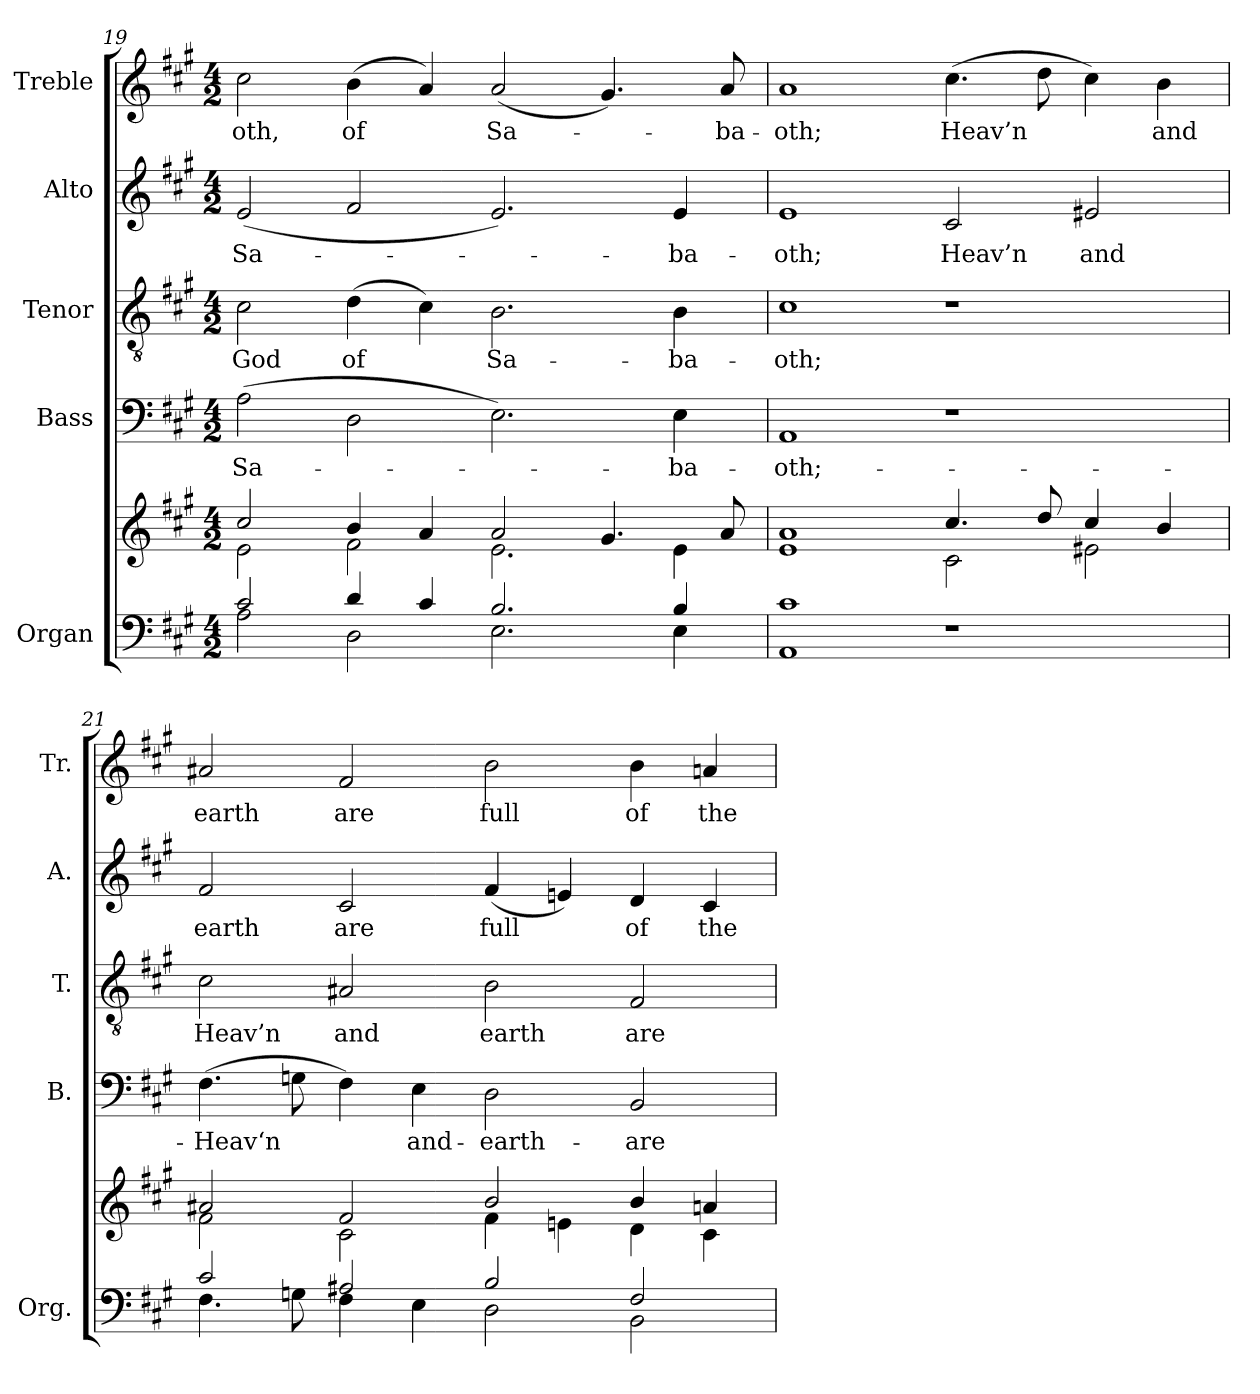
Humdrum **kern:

**kern	**kern	**kern	**text	**kern	**text	**kern	**text	**kern	**text
*part5	*part5	*part4	*part4	*part3	*part3	*part2	*part2	*part1	*part1
*staff6	*staff5	*staff4	*staff4	*staff3	*staff3	*staff2	*staff2	*staff1	*staff1
*I"Organ	*	*I"Bass	*	*I"Tenor	*	*I"Alto	*	*I"Treble	*
*I'Org.	*	*I'B.	*	*I'T.	*	*I'A.	*	*I'Tr.	*
*clefF4	*clefG2	*clefF4	*	*clefGv2	*	*clefG2	*	*clefG2	*
*	*	*	*	*ITrd7c12	*	*	*	*	*
*k[f#c#g#]	*k[f#c#g#]	*k[f#c#g#]	*	*k[f#c#g#]	*	*k[f#c#g#]	*	*k[f#c#g#]	*
*A:	*A:	*A:	*	*A:	*	*A:	*	*A:	*
*M4/2	*M4/2	*M4/2	*	*M4/2	*	*M4/2	*	*M4/2	*
=19	=19	=19	=19	=19	=19	=19	=19	=19	=19
*^	*^	*	*	*	*	*	*	*	*
!	!	!	!	!	!LO:LY:b:color=#000000	!	!	!	!	!	!
!	!	!	!	!	!	!	!LO:LY:b:color=#000000	!	!	!	!
!	!	!	!	!	!	!	!	!	!LO:LY:b:color=#000000	!	!
!	!	!	!	!	!	!	!	!	!	!	!LO:LY:b:color=#000000
2c#i/	2Ai\	2cc#i/	2ei\	(2Ai\	-Sa-	2C#i\	God	(2ei/	Sa-	2cc#i\	-oth,
!	!	!	!	!	!	!	!LO:LY:b:color=#000000	!	!	!	!
!	!	!	!	!	!	!	!	!	!	!	!LO:LY:b:color=#000000
4di/	2Di\	4bi/	2f#i\	2Di\	.	(4Di\	of	2f#i/	.	(4bi\	of
4c#i/	.	4ai/	.	.	.	4C#i\)	.	.	.	4ai/)	.
!	!	!	!	!	!	!	!LO:LY:b:color=#000000	!	!	!	!
!	!	!	!	!	!	!	!	!	!	!	!LO:LY:b:color=#000000
2.Bi/	2.Ei\	2ai/	2.ei\	2.Ei\)	.	2.BBi\	Sa-	2.ei/)	.	(2ai/	Sa-
.	.	4.g#i/	.	.	.	.	.	.	.	4.g#i/)	.
!	!	!	!	!	!LO:LY:b:color=#000000	!	!	!	!	!	!
!	!	!	!	!	!	!	!LO:LY:b:color=#000000	!	!	!	!
!	!	!	!	!	!	!	!	!	!LO:LY:b:color=#000000	!	!
4Bi/	4Ei\	.	4ei\	4Ei\	-ba-	4BBi\	-ba-	4ei/	-ba-	.	.
!	!	!	!	!	!	!	!	!	!	!	!LO:LY:b:color=#000000
.	.	8ai/	.	.	.	.	.	.	.	8ai/	-ba-
=20	=20	=20	=20	=20	=20	=20	=20	=20	=20	=20	=20
!	!	!	!	!	!LO:LY:b:color=#000000	!	!	!	!	!	!
!	!	!	!	!	!	!	!LO:LY:b:color=#000000	!	!	!	!
!	!	!	!	!	!	!	!	!	!LO:LY:b:color=#000000	!	!
!	!	!	!	!	!	!	!	!	!	!	!LO:LY:b:color=#000000
1c#i	1AAi	1ai	1ei	1AAi	-oth;-	1C#i	-oth;	1ei	-oth;	1ai	-oth;
!	!	!	!	!	!	!	!	!	!LO:LY:b:color=#000000	!	!
!	!	!	!	!	!	!	!	!	!	!	!LO:LY:b:color=#000000
1r	1ryy	4.cc#i/	2c#i\	1r	.	1r	.	2c#i/	Heav’n	(4.cc#i\	Heav’n
.	.	8ddi/	.	.	.	.	.	.	.	8ddi\	.
!	!	!	!	!	!	!	!	!	!LO:LY:b:color=#000000	!	!
.	.	4cc#i/	2e#Xi\	.	.	.	.	2e#Xi/	and	4cc#i\)	.
!	!	!	!	!	!	!	!	!	!	!	!LO:LY:b:color=#000000
.	.	4bi/	.	.	.	.	.	.	.	4bi\	and
=21	=21	=21	=21	=21	=21	=21	=21	=21	=21	=21	=21
!	!	!	!	!	!LO:LY:b:color=#000000	!	!	!	!	!	!
!	!	!	!	!	!	!	!LO:LY:b:color=#000000	!	!	!	!
!	!	!	!	!	!	!	!	!	!LO:LY:b:color=#000000	!	!
!	!	!	!	!	!	!	!	!	!	!	!LO:LY:b:color=#000000
2c#i/	4.F#i\	2a#Xi/	2f#i\	(4.F#i\	-Heav‘n	2C#i\	Heav’n	2f#i/	earth	2a#Xi/	earth
.	8Gni\	.	.	8Gni\	.	.	.	.	.	.	.
!	!	!	!	!	!	!	!LO:LY:b:color=#000000	!	!	!	!
!	!	!	!	!	!	!	!	!	!LO:LY:b:color=#000000	!	!
!	!	!	!	!	!	!	!	!	!	!	!LO:LY:b:color=#000000
2A#Xi/	4F#i\	2f#i/	2c#i\	4F#i\)	.	2AA#Xi/	and	2c#i/	are	2f#i/	are
!	!	!	!	!	!LO:LY:b:color=#000000	!	!	!	!	!	!
.	4Ei\	.	.	4Ei\	and-	.	.	.	.	.	.
!	!	!	!	!	!LO:LY:b:color=#000000	!	!	!	!	!	!
!	!	!	!	!	!	!	!LO:LY:b:color=#000000	!	!	!	!
!	!	!	!	!	!	!	!	!	!LO:LY:b:color=#000000	!	!
!	!	!	!	!	!	!	!	!	!	!	!LO:LY:b:color=#000000
2Bi/	2Di\	2bi/	4f#i\	2Di\	-earth-	2BBi\	earth	(4f#i/	full	2bi\	full
.	.	.	4eni\	.	.	.	.	4eni/)	.	.	.
!	!	!	!	!	!LO:LY:b:color=#000000	!	!	!	!	!	!
!	!	!	!	!	!	!	!LO:LY:b:color=#000000	!	!	!	!
!	!	!	!	!	!	!	!	!	!LO:LY:b:color=#000000	!	!
!	!	!	!	!	!	!	!	!	!	!	!LO:LY:b:color=#000000
2F#i/	2BBi\	4bi/	4di\	2BBi/	-are-	2FF#i/	are	4di/	of	4bi\	of
!	!	!	!	!	!	!	!	!	!LO:LY:b:color=#000000	!	!
!	!	!	!	!	!	!	!	!	!	!	!LO:LY:b:color=#000000
.	.	4ani/	4c#i\	.	.	.	.	4c#i/	the	4ani/	the
*v	*v	*	*	*	*	*	*	*	*	*	*
*	*v	*v	*	*	*	*	*	*	*	*
=	=	=	=	=	=	=	=	=	=
*-	*-	*-	*-	*-	*-	*-	*-	*-	*-
